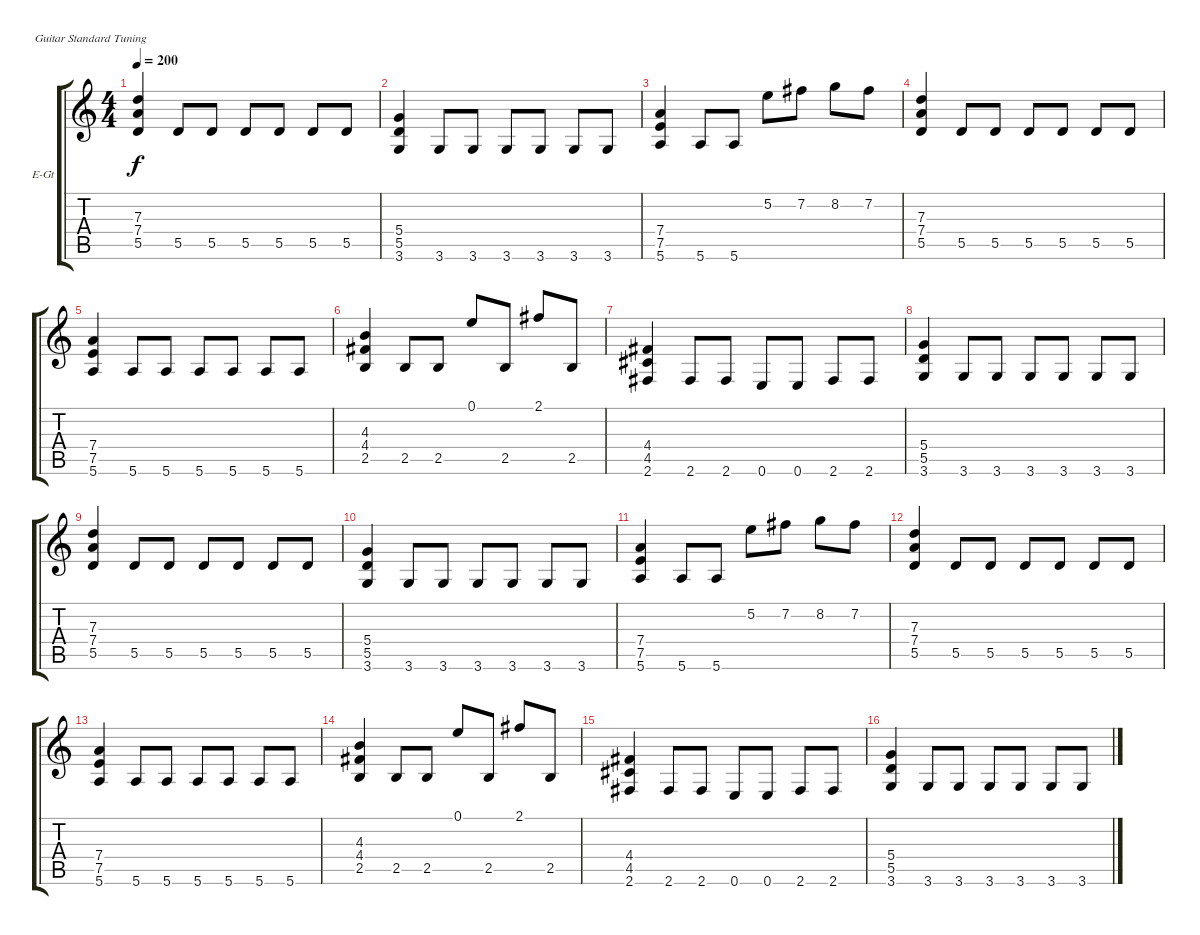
\bracketExtendMode groupsimilarinstruments
\firstSystemTrackNameOrientation horizontal
\otherSystemsTrackNameOrientation horizontal
\track ("Second Guitar" "E-Gt") {instrument overdrivenguitar}
\staff {score tabs}
\tuning (E4 B3 G3 D3 A2 E2)
\ts (4 4)
\tempo 200
\clef g2
\ks c
(7.3 7.4 5.5).4{dy f} 5.5.8 5.5.8 5.5.8 5.5.8 5.5.8 5.5.8 |
(5.4 5.5 3.6).4 3.6.8 3.6.8 3.6.8 3.6.8 3.6.8 3.6.8 |
(7.4 7.5 5.6).4 5.6.8 5.6.8 5.2.8 7.2.8 8.2.8 7.2.8 |
(7.3 7.4 5.5).4 5.5.8 5.5.8 5.5.8 5.5.8 5.5.8 5.5.8 |
(7.4 7.5 5.6).4 5.6.8 5.6.8 5.6.8 5.6.8 5.6.8 5.6.8 |
(4.3 4.4 2.5).4 2.5.8 2.5.8 0.1.8 2.5.8 2.1.8 2.5.8 |
(4.4 4.5 2.6).4 2.6.8 2.6.8 0.6.8 0.6.8 2.6.8 2.6.8 |
(5.4 5.5 3.6).4 3.6.8 3.6.8 3.6.8 3.6.8 3.6.8 3.6.8 |
(7.3 7.4 5.5).4 5.5.8 5.5.8 5.5.8 5.5.8 5.5.8 5.5.8 |
(5.4 5.5 3.6).4 3.6.8 3.6.8 3.6.8 3.6.8 3.6.8 3.6.8 |
(7.4 7.5 5.6).4 5.6.8 5.6.8 5.2.8 7.2.8 8.2.8 7.2.8 |
(7.3 7.4 5.5).4 5.5.8 5.5.8 5.5.8 5.5.8 5.5.8 5.5.8 |
(7.4 7.5 5.6).4 5.6.8 5.6.8 5.6.8 5.6.8 5.6.8 5.6.8 |
(4.3 4.4 2.5).4 2.5.8 2.5.8 0.1.8 2.5.8 2.1.8 2.5.8 |
(4.4 4.5 2.6).4 2.6.8 2.6.8 0.6.8 0.6.8 2.6.8 2.6.8 |
(5.4 5.5 3.6).4 3.6.8 3.6.8 3.6.8 3.6.8 3.6.8 3.6.8
